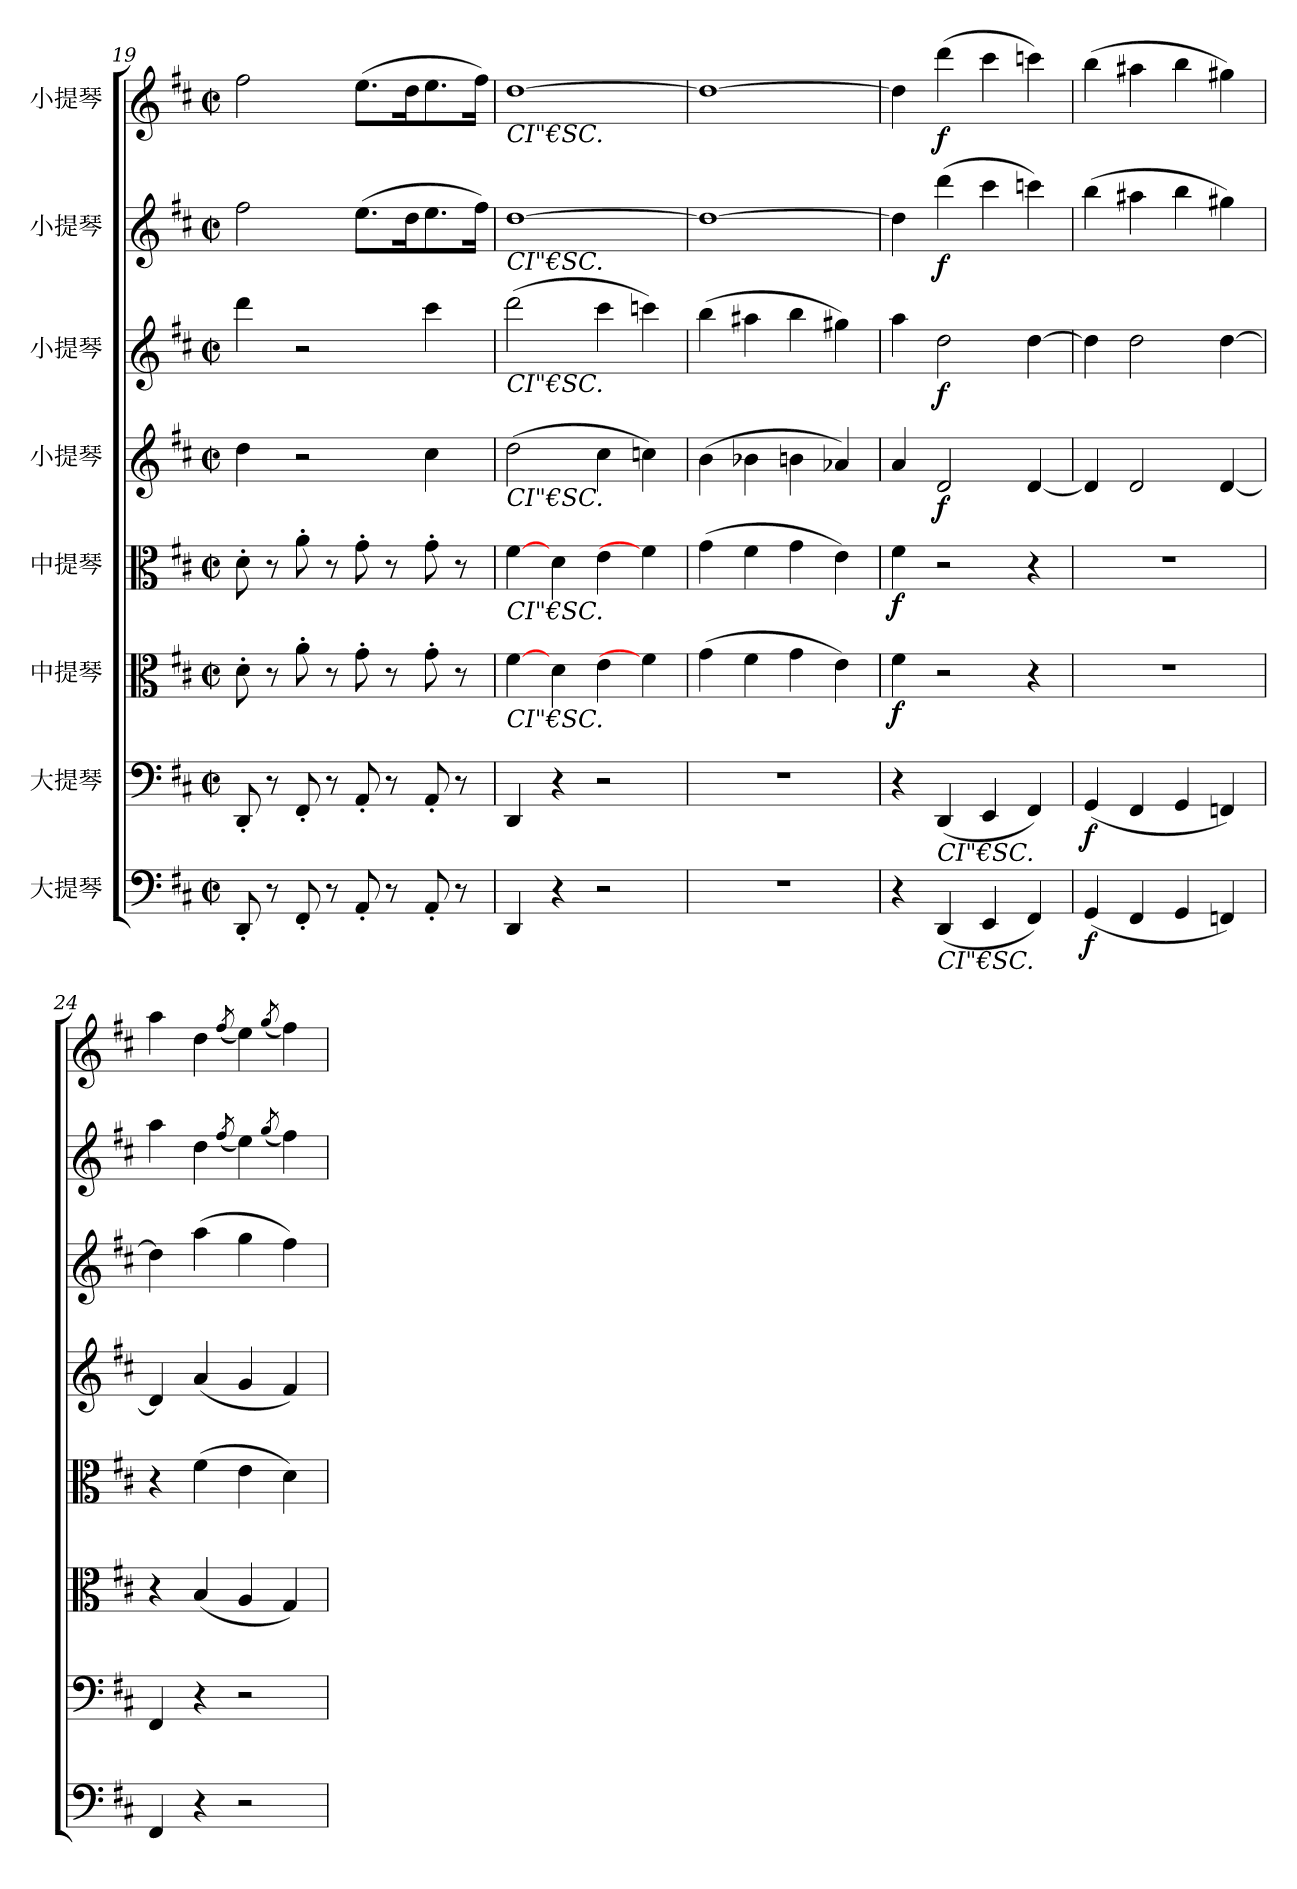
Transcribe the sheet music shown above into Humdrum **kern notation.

**kern	**dynam	**kern	**dynam	**kern	**dynam	**kern	**dynam	**kern	**dynam	**kern	**dynam	**kern	**dynam	**kern	**dynam
*part8	*part8	*part7	*part7	*part6	*part6	*part5	*part5	*part4	*part4	*part3	*part3	*part2	*part2	*part1	*part1
*staff8	*staff8	*staff7	*staff7	*staff6	*staff6	*staff5	*staff5	*staff4	*staff4	*staff3	*staff3	*staff2	*staff2	*staff1	*staff1
*I"大提琴	*	*I"大提琴	*	*I"中提琴	*	*I"中提琴	*	*I"小提琴	*	*I"小提琴	*	*I"小提琴	*	*I"小提琴	*
*clefF4	*	*clefF4	*	*clefC3	*	*clefC3	*	*clefG2	*	*clefG2	*	*clefG2	*	*clefG2	*
*k[f#c#]	*	*k[f#c#]	*	*k[f#c#]	*	*k[f#c#]	*	*k[f#c#]	*	*k[f#c#]	*	*k[f#c#]	*	*k[f#c#]	*
*M2/2	*	*M2/2	*	*M2/2	*	*M2/2	*	*M2/2	*	*M2/2	*	*M2/2	*	*M2/2	*
*met(c|)	*	*met(c|)	*	*met(c|)	*	*met(c|)	*	*met(c|)	*	*met(c|)	*	*met(c|)	*	*met(c|)	*
=19	=19	=19	=19	=19	=19	=19	=19	=19	=19	=19	=19	=19	=19	=19	=19
8DD'/	.	8DD'/	.	8d'\	.	8d'\	.	4dd\	.	4ddd\	.	2ff#\	.	2ff#\	.
8r	.	8r	.	8r	.	8r	.	.	.	.	.	.	.	.	.
8FF#'/	.	8FF#'/	.	8a'\	.	8a'\	.	2r	.	2r	.	.	.	.	.
8r	.	8r	.	8r	.	8r	.	.	.	.	.	.	.	.	.
8AA'/	.	8AA'/	.	8g'\	.	8g'\	.	.	.	.	.	(>8.ee\L	.	(>8.ee\L	.
8r	.	8r	.	8r	.	8r	.	.	.	.	.	.	.	.	.
.	.	.	.	.	.	.	.	.	.	.	.	16dd\K	.	16dd\K	.
8AA'/	.	8AA'/	.	8g'\	.	8g'\	.	4cc#\	.	4ccc#\	.	8.ee\	.	8.ee\	.
8r	.	8r	.	8r	.	8r	.	.	.	.	.	.	.	.	.
.	.	.	.	.	.	.	.	.	.	.	.	16ff#\Jk)	.	16ff#\Jk)	.
=20	=20	=20	=20	=20	=20	=20	=20	=20	=20	=20	=20	=20	=20	=20	=20
!	!	!	!	!	!	!	!	!	!	!	!	!	!	!LO:TX:b:i:t=CI"€SC.	!
!	!	!	!	!	!	!	!	!	!	!	!	!LO:TX:b:i:t=CI"€SC.	!	!	!
!	!	!	!	!	!	!	!	!	!	!LO:TX:b:i:t=CI"€SC.	!	!	!	!	!
!	!	!	!	!	!	!	!	!LO:TX:b:i:t=CI"€SC.	!	!	!	!	!	!	!
!	!	!	!	!	!	!LO:TX:b:i:t=CI"€SC.	!	!	!	!	!	!	!	!	!
!	!	!	!	!LO:TX:b:i:t=CI"€SC.	!	!	!	!	!	!	!	!	!	!	!
4DD/	.	4DD/	.	[4f#\	.	[4f#\	.	(>2dd\	.	(>2ddd\	.	[1dd	.	[1dd	.
4r	.	4r	.	4d\	.	4d\	.	.	.	.	.	.	.	.	.
2r	.	2r	.	4e\	.	4e\	.	4cc#\	.	4ccc#\	.	.	.	.	.
.	.	.	.	4f#\]	.	4f#\]	.	4ccn\)	.	4cccn\)	.	.	.	.	.
=21	=21	=21	=21	=21	=21	=21	=21	=21	=21	=21	=21	=21	=21	=21	=21
1r	.	1r	.	(>4g\	.	(>4g\	.	(>4b\	.	(>4bb\	.	1dd_	.	1dd_	.
.	.	.	.	4f#\	.	4f#\	.	4b-X\	.	4aa#X\	.	.	.	.	.
.	.	.	.	4g\	.	4g\	.	4bn\	.	4bb\	.	.	.	.	.
.	.	.	.	4e\)	.	4e\)	.	4a-X/)	.	4gg#X\)	.	.	.	.	.
!!LO:LB:g=z
=22	=22	=22	=22	=22	=22	=22	=22	=22	=22	=22	=22	=22	=22	=22	=22
!	!	!	!	!	!LO:DY:b	!	!LO:DY:b	!	!	!	!	!	!	!	!
4r	.	4r	.	4f#\	f	4f#\	f	4a/	.	4aa\	.	4dd\]	.	4dd\]	.
!	!	!LO:TX:b:i:t=CI"€SC.	!	!	!	!	!	!	!	!	!	!	!	!	!
!LO:TX:b:i:t=CI"€SC.	!	!	!	!	!	!	!	!	!	!	!	!	!	!	!
!	!	!	!	!	!	!	!	!	!LO:DY:b	!	!LO:DY:b	!	!LO:DY:b	!	!LO:DY:b
(<4DD/	.	(<4DD/	.	2r	.	2r	.	2d/	f	2dd\	f	(>4ddd\	f	(>4ddd\	f
4EE/	.	4EE/	.	.	.	.	.	.	.	.	.	4ccc#\	.	4ccc#\	.
4FF#/)	.	4FF#/)	.	4r	.	4r	.	[4d/	.	[4dd\	.	4cccn\)	.	4cccn\)	.
=23	=23	=23	=23	=23	=23	=23	=23	=23	=23	=23	=23	=23	=23	=23	=23
!	!LO:DY:b	!	!LO:DY:b	!	!	!	!	!	!	!	!	!	!	!	!
(<4GG/	f	(<4GG/	f	1r	.	1r	.	4d/]	.	4dd\]	.	(>4bb\	.	(>4bb\	.
4FF#/	.	4FF#/	.	.	.	.	.	2d/	.	2dd\	.	4aa#X\	.	4aa#X\	.
4GG/	.	4GG/	.	.	.	.	.	.	.	.	.	4bb\	.	4bb\	.
4FFn/)	.	4FFn/)	.	.	.	.	.	[4d/	.	[4dd\	.	4gg#X\)	.	4gg#X\)	.
=24	=24	=24	=24	=24	=24	=24	=24	=24	=24	=24	=24	=24	=24	=24	=24
4FF#/	.	4FF#/	.	4r	.	4r	.	4d/]	.	4dd\]	.	4aa\	.	4aa\	.
4r	.	4r	.	(<4B/	.	(>4f#\	.	(<4a/	.	(>4aa\	.	4dd\	.	4dd\	.
.	.	.	.	.	.	.	.	.	.	.	.	(<8qff#/	.	(<8qff#/	.
2r	.	2r	.	4A/	.	4e\	.	4g/	.	4gg\	.	4ee\)	.	4ee\)	.
.	.	.	.	.	.	.	.	.	.	.	.	(<8qgg/	.	(<8qgg/	.
.	.	.	.	4G/)	.	4d\)	.	4f#/)	.	4ff#\)	.	4ff#\)	.	4ff#\)	.
=	=	=	=	=	=	=	=	=	=	=	=	=	=	=	=
*-	*-	*-	*-	*-	*-	*-	*-	*-	*-	*-	*-	*-	*-	*-	*-
